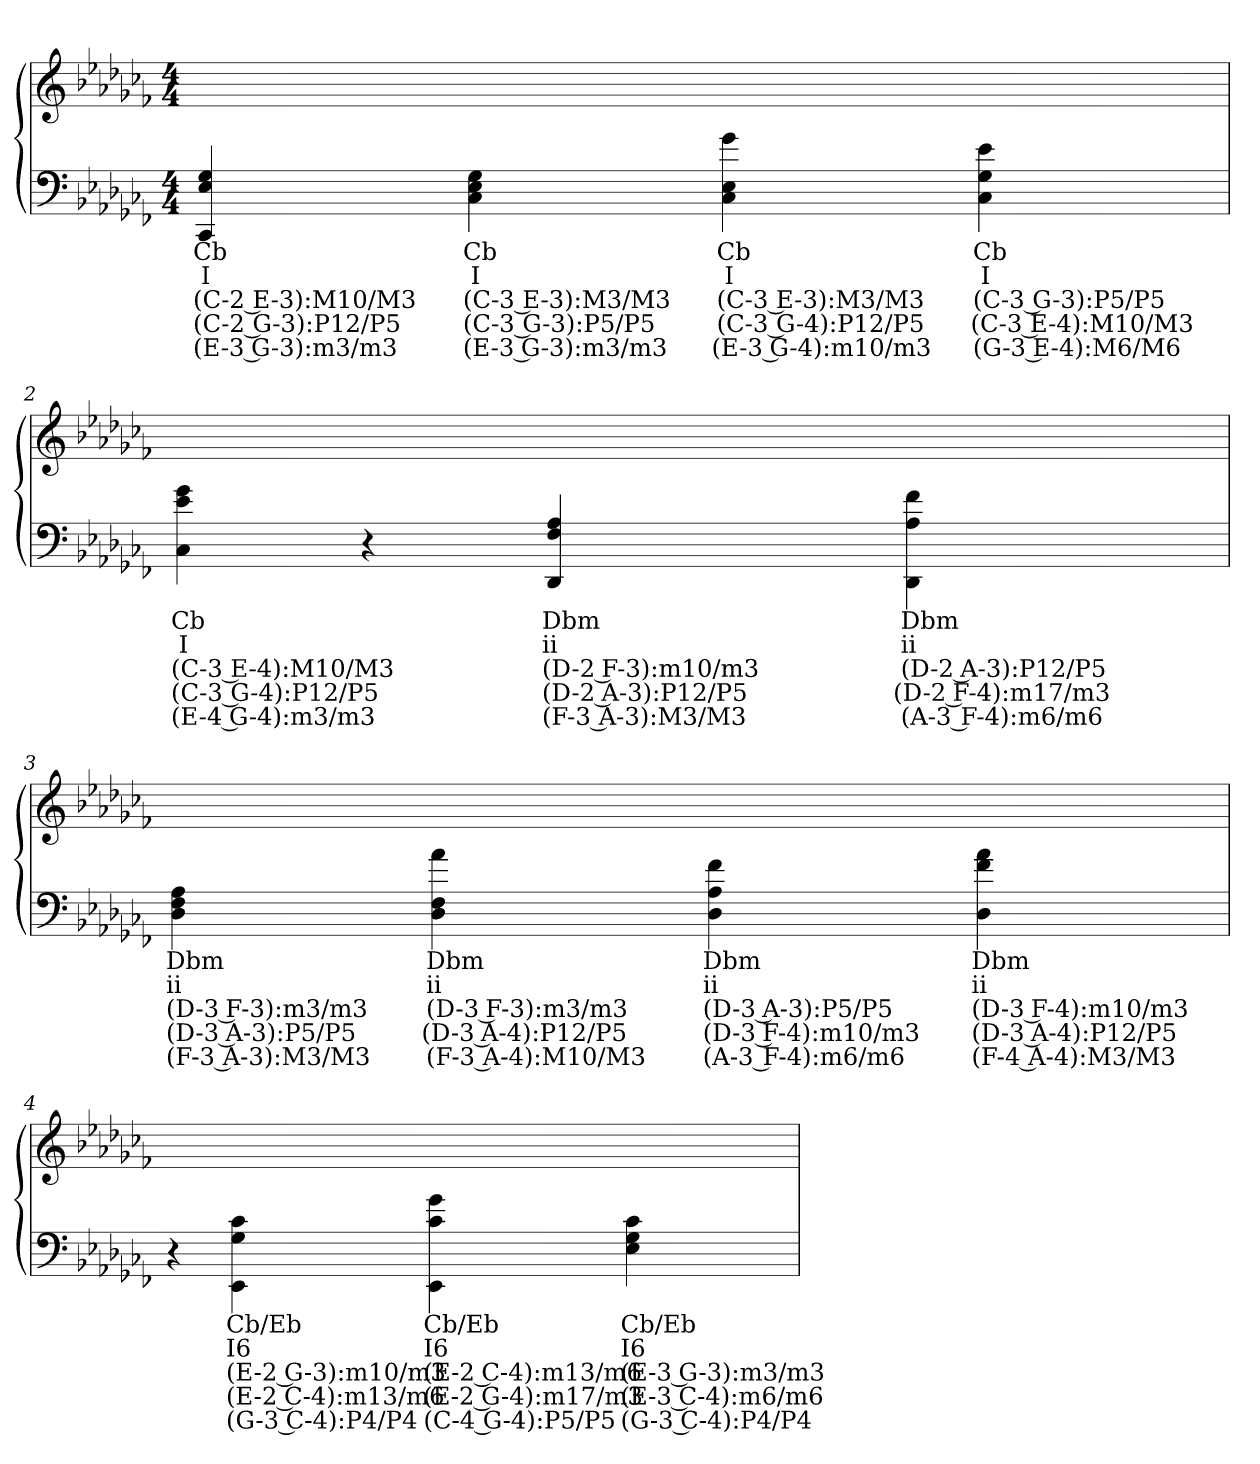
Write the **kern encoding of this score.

**kern	**text	**text	**text	**text	**text	**kern
*part2	*part2	*part2	*part2	*part2	*part2	*part1
*staff2	*staff2	*staff2	*staff2	*staff2	*staff2	*staff1
*clefF4	*	*	*	*	*	*clefG2
*k[b-e-a-d-g-c-f-]	*	*	*	*	*	*k[b-e-a-d-g-c-f-]
*C-:	*	*	*	*	*	*C-:
*M4/4	*	*	*	*	*	*M4/4
*MM60	*	*	*	*	*	*MM60
=1	=1	=1	=1	=1	=1	=1
4CC- 4E- 4G-	Cb	I	(C-2 E-3):M10/M3	(C-2 G-3):P12/P5	(E-3 G-3):m3/m3	1ryy
4C- 4E- 4G-	Cb	I	(C-3 E-3):M3/M3	(C-3 G-3):P5/P5	(E-3 G-3):m3/m3	.
4C- 4E- 4g-	Cb	I	(C-3 E-3):M3/M3	(C-3 G-4):P12/P5	(E-3 G-4):m10/m3	.
4C- 4G- 4e-	Cb	I	(C-3 G-3):P5/P5	(C-3 E-4):M10/M3	(G-3 E-4):M6/M6	.
=2	=2	=2	=2	=2	=2	=2
4C- 4e- 4g-	Cb	I	(C-3 E-4):M10/M3	(C-3 G-4):P12/P5	(E-4 G-4):m3/m3	1ryy
4r	.	.	.	.	.	.
4DD- 4F- 4A-	Dbm	ii	(D-2 F-3):m10/m3	(D-2 A-3):P12/P5	(F-3 A-3):M3/M3	.
4DD- 4A- 4f-	Dbm	ii	(D-2 A-3):P12/P5	(D-2 F-4):m17/m3	(A-3 F-4):m6/m6	.
=3	=3	=3	=3	=3	=3	=3
4D- 4F- 4A-	Dbm	ii	(D-3 F-3):m3/m3	(D-3 A-3):P5/P5	(F-3 A-3):M3/M3	1ryy
4D- 4F- 4a-	Dbm	ii	(D-3 F-3):m3/m3	(D-3 A-4):P12/P5	(F-3 A-4):M10/M3	.
4D- 4A- 4f-	Dbm	ii	(D-3 A-3):P5/P5	(D-3 F-4):m10/m3	(A-3 F-4):m6/m6	.
4D- 4f- 4a-	Dbm	ii	(D-3 F-4):m10/m3	(D-3 A-4):P12/P5	(F-4 A-4):M3/M3	.
=4	=4	=4	=4	=4	=4	=4
4r	.	.	.	.	.	1ryy
4EE- 4G- 4c-	Cb/Eb	I6	(E-2 G-3):m10/m3	(E-2 C-4):m13/m6	(G-3 C-4):P4/P4	.
4EE- 4c- 4g-	Cb/Eb	I6	(E-2 C-4):m13/m6	(E-2 G-4):m17/m3	(C-4 G-4):P5/P5	.
4E- 4G- 4c-	Cb/Eb	I6	(E-3 G-3):m3/m3	(E-3 C-4):m6/m6	(G-3 C-4):P4/P4	.
=	=	=	=	=	=	=
*-	*-	*-	*-	*-	*-	*-
